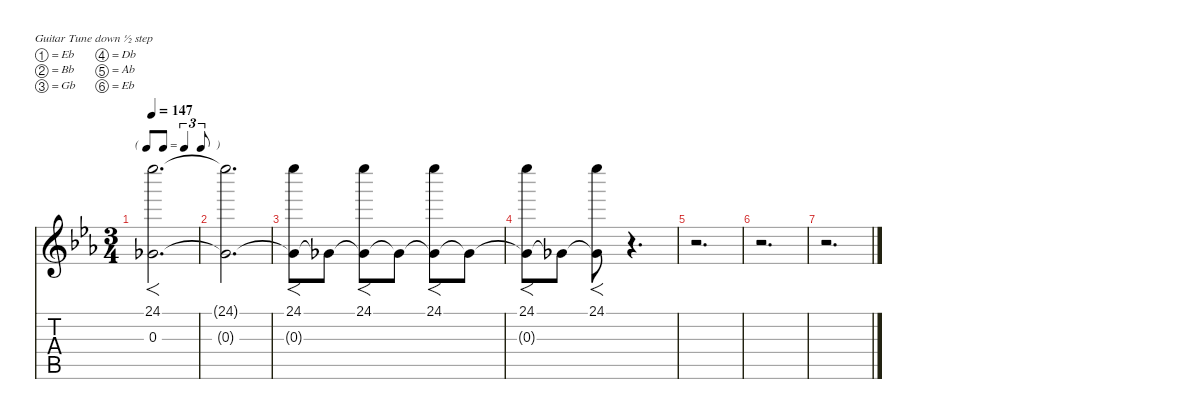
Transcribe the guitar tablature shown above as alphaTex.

\defaultSystemsLayout 4
\hideDynamics
\bracketExtendMode nobrackets
\singleTrackTrackNamePolicy hidden
\multiTrackTrackNamePolicy hidden
\firstSystemTrackNameMode fullname
\firstSystemTrackNameOrientation horizontal
\otherSystemsTrackNameOrientation horizontal
\track ("Guitar" "dist.guit.") {defaultSystemsLayout 8 mute instrument distortionguitar}
\staff {score tabs}
\tuning (Eb4 Bb3 Gb3 Db3 Ab2 Eb2)
\ts (3 4)
\tf triplet8th
\tempo 147
\clef g2
\ks eb
(24.1{acc b} 0.3{t acc b}).2{f d dy f beam Down} |
(24.1{t acc b} 0.3{t acc b}).2{d beam Down} |
(24.1{acc b} 0.3{t acc b}).8{f dy pp beam Down} 0.3{t acc b}.8{dy mf beam Down} (24.1{acc b} 0.3{t acc b}).8{f dy pp beam Down} 0.3{t acc b}.8{dy mf beam Down} (24.1{acc b} 0.3{t acc b}).8{f dy pp beam Down} 0.3{t acc b}.8{dy mf beam Down} |
(24.1{acc b} 0.3{t acc b}).8{f dy pp beam Down} 0.3{t acc b}.8{dy mf beam Down} (24.1{acc b} 0.3{t acc b}).8{f dy pp beam Down} r.4{d beam Down} |
r.2{d beam Down} |
r.2{d beam Down} |
r.2{d beam Down}
